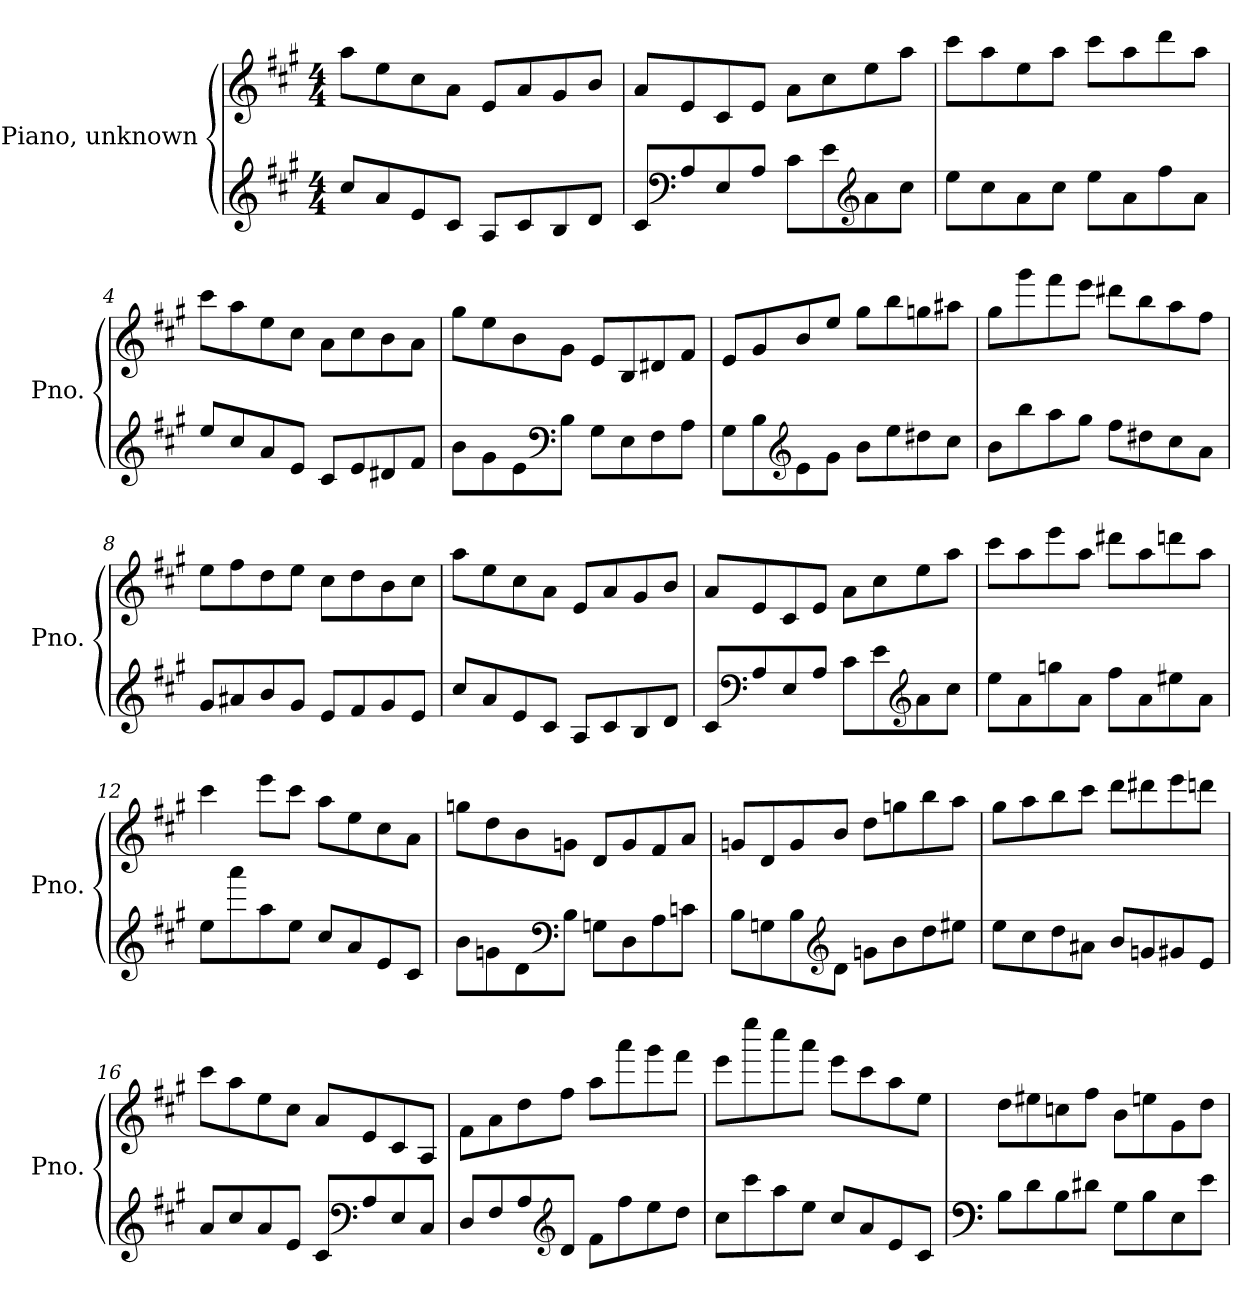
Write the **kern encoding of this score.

**kern	**kern
*part1	*part1
*staff2	*staff1
*I"Piano, unknown	*
*I'Pno.	*
*clefG2	*clefG2
*k[f#c#g#]	*k[f#c#g#]
*M4/4	*M4/4
*MM120	*MM120
=1	=1
8cc#/L	8aa\L
8a/	8ee\
8e/	8cc#\
8c#/J	8a\J
8A/L	8e/L
8c#/	8a/
8B/	8g#/
8d/J	8b/J
=2	=2
8c#/L	8a/L
*clefF4	*
8A/	8e/
8E/	8c#/
8A/J	8e/J
8c#\L	8a\L
8e\	8cc#\
*clefG2	*
8a\	8ee\
8cc#\J	8aa\J
=3	=3
8ee\L	8ccc#\L
8cc#\	8aa\
8a\	8ee\
8cc#\J	8aa\J
8ee\L	8ccc#\L
8a\	8aa\
8ff#\	8ddd\
8a\J	8aa\J
=4	=4
8ee/L	8ccc#\L
8cc#/	8aa\
8a/	8ee\
8e/J	8cc#\J
8c#/L	8a\L
8e/	8cc#\
8d#X/	8b\
8f#/J	8a\J
!!LO:LB:g=z
=5	=5
8b\L	8gg#\L
8g#\	8ee\
8e\	8b\
*clefF4	*
8B\J	8g#\J
8G#\L	8e/L
8E\	8B/
8F#\	8d#X/
8A\J	8f#/J
=6	=6
8G#\L	8e/L
8B\	8g#/
*clefG2	*
8e\	8b/
8g#\J	8ee/J
8b\L	8gg#\L
8ee\	8bb\
8dd#X\	8ggn\
8cc#\J	8aa#X\J
=7	=7
8b\L	8gg#\L
8bb\	8ggg#\
8aa\	8fff#\
8gg#\J	8eee\J
8ff#\L	8ddd#X\L
8dd#X\	8bb\
8cc#\	8aa\
8a\J	8ff#\J
=8	=8
8g#/L	8ee\L
8a#X/	8ff#\
8b/	8dd\
8g#/J	8ee\J
8e/L	8cc#\L
8f#/	8dd\
8g#/	8b\
8e/J	8cc#\J
!!LO:LB:g=z
=9	=9
8cc#/L	8aa\L
8a/	8ee\
8e/	8cc#\
8c#/J	8a\J
8A/L	8e/L
8c#/	8a/
8B/	8g#/
8d/J	8b/J
=10	=10
8c#/L	8a/L
*clefF4	*
8A/	8e/
8E/	8c#/
8A/J	8e/J
8c#\L	8a\L
8e\	8cc#\
*clefG2	*
8a\	8ee\
8cc#\J	8aa\J
=11	=11
8ee\L	8ccc#\L
8a\	8aa\
8ggn\	8eee\
8a\J	8aa\J
8ff#\L	8ddd#X\L
8a\	8aa\
8ee#X\	8dddn\
8a\J	8aa\J
!!LO:LB:g=z
=12	=12
8ee\L	4ccc#\
8aaa\	.
8aa\	8eee\L
8ee\J	8ccc#\J
8cc#/L	8aa\L
8a/	8ee\
8e/	8cc#\
8c#/J	8a\J
=13	=13
8b\L	8ggn\L
8gn\	8dd\
8d\	8b\
*clefF4	*
8B\J	8gn\J
8Gn\L	8d/L
8D\	8g/
8A\	8f#/
8cn\J	8a/J
=14	=14
8B\L	8gn/L
8Gn\	8d/
8B\	8g/
*clefG2	*
8d\J	8b/J
8gn\L	8dd\L
8b\	8ggn\
8dd\	8bb\
8ee#X\J	8aa\J
!!LO:LB:g=z
=15	=15
8ee\L	8gg#\L
8cc#\	8aa\
8dd\	8bb\
8a#X\J	8ccc#\J
8b/L	8ddd\L
8gn/	8ddd#X\
8g#X/	8eee\
8e/J	8dddn\J
=16	=16
8a/L	8ccc#\L
8cc#/	8aa\
8a/	8ee\
8e/J	8cc#\J
8c#/L	8a/L
*clefF4	*
8A/	8e/
8E/	8c#/
8C#/J	8A/J
=17	=17
8D/L	8f#\L
8F#/	8a\
8A/	8dd\
*clefG2	*
8d/J	8ff#\J
8f#\L	8aa\L
8ff#\	8aaa\
8ee\	8ggg#\
8dd\J	8fff#\J
!!LO:LB:g=z
=18	=18
8cc#\L	8eee\L
8ccc#\	8eeee\
8aa\	8cccc#\
8ee\J	8aaa\J
8cc#/L	8eee\L
8a/	8ccc#\
8e/	8aa\
8c#/J	8ee\J
=19	=19
*clefF4	*
8B\L	8dd\L
8d\	8ee#X\
8B\	8ccn\
8d#X\J	8ff#\J
8G#\L	8b\L
8B\	8een\
8E\	8g#\
8e\J	8dd\J
=	=
*-	*-
